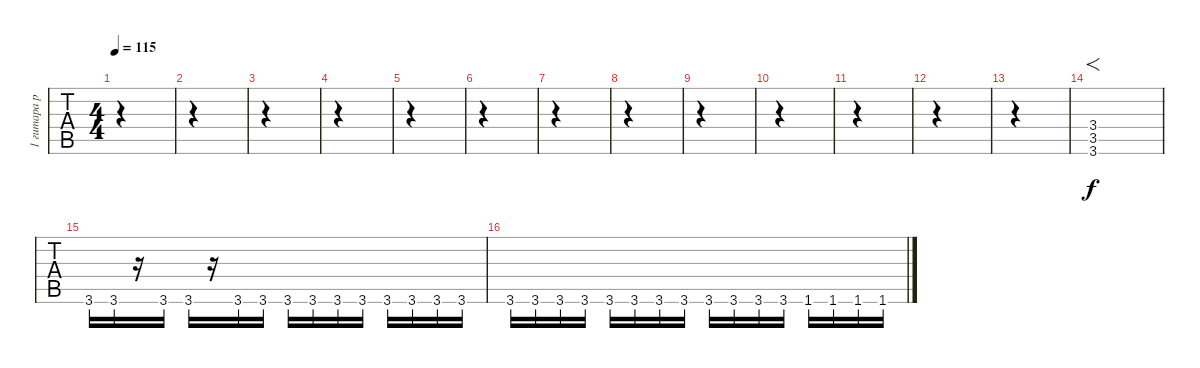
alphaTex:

\track ("1 гитара ритм дист" "1 гитара р") {instrument distortionguitar}
\staff {tabs}
\tuning (Eb4 Bb3 Gb3 Db3 Ab2 Db2) {hide}
\ts (4 4)
\tempo 115
\clef g2
\ks c
|
|
|
|
|
|
|
|
|
|
|
|
|
(3.4 3.5 3.6).1{f} |
3.6.16 3.6.16 r.16 3.6.16 3.6.16 r.16 3.6.16 3.6.16 3.6.16 3.6.16 3.6.16 3.6.16 3.6.16 3.6.16 3.6.16 3.6.16 |
3.6.16 3.6.16 3.6.16 3.6.16 3.6.16 3.6.16 3.6.16 3.6.16 3.6.16 3.6.16 3.6.16 3.6.16 1.6.16 1.6.16 1.6.16 1.6.16
